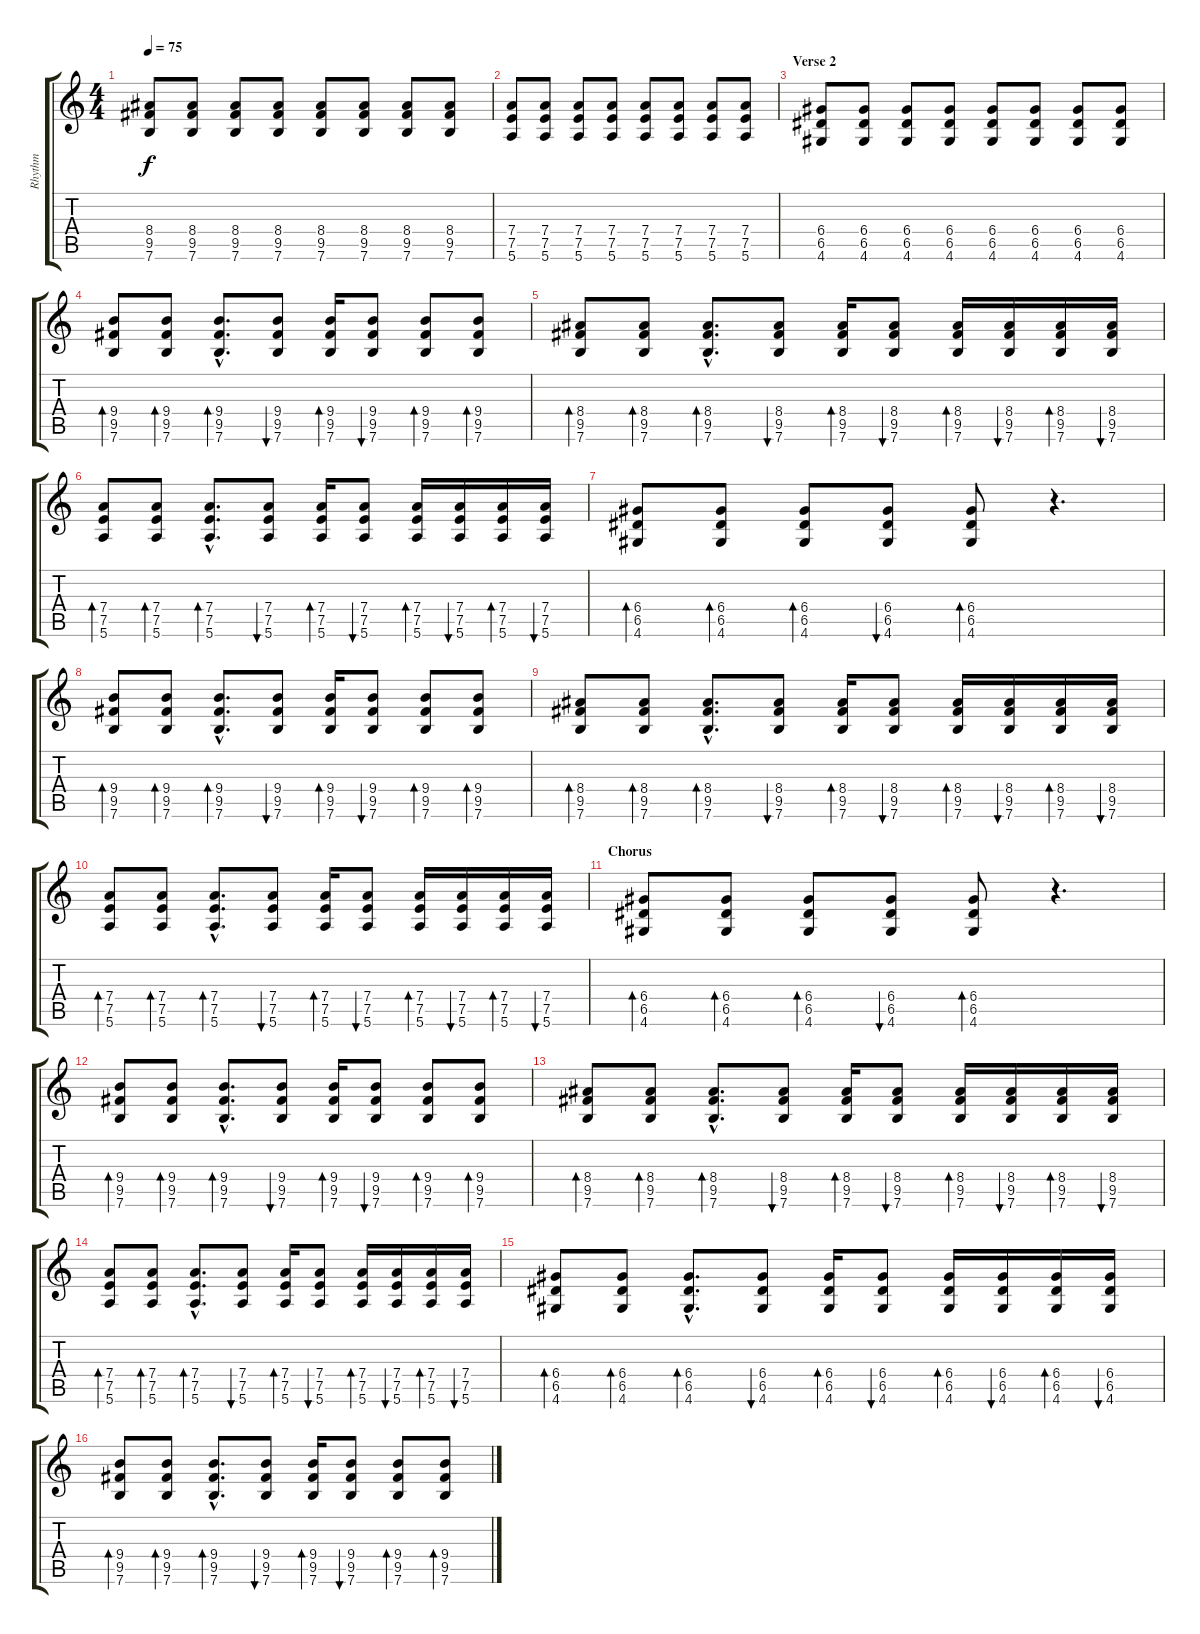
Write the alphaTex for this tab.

\track ("Rhythm" "Rhythm") {instrument electricguitarmuted}
\staff {score tabs}
\tuning (E4 B3 G3 D3 A2 E2) {hide}
\ts (4 4)
\tempo 75
\clef g2
\ks c
(8.4 9.5 7.6).8{dy f} (8.4 9.5 7.6).8 (8.4 9.5 7.6).8 (8.4 9.5 7.6).8 (8.4 9.5 7.6).8 (8.4 9.5 7.6).8 (8.4 9.5 7.6).8 (8.4 9.5 7.6).8 |
(7.4 7.5 5.6).8 (7.4 7.5 5.6).8 (7.4 7.5 5.6).8 (7.4 7.5 5.6).8 (7.4 7.5 5.6).8 (7.4 7.5 5.6).8 (7.4 7.5 5.6).8 (7.4 7.5 5.6).8 |
\section ("" "Verse 2")
(6.4 6.5 4.6).8 (6.4 6.5 4.6).8 (6.4 6.5 4.6).8 (6.4 6.5 4.6).8 (6.4 6.5 4.6).8 (6.4 6.5 4.6).8 (6.4 6.5 4.6).8 (6.4 6.5 4.6).8 |
(9.4 9.5 7.6).8{bd 60 volume 9 instrument acousticguitarsteel} (9.4 9.5 7.6).8{bd 60} (9.4{hac} 9.5{hac} 7.6{hac}).8{d bd 60} (9.4 9.5 7.6).8{bu 60} (9.4 9.5 7.6).16{bd 60} (9.4 9.5 7.6).8{bu 60} (9.4 9.5 7.6).8{bd 60} (9.4 9.5 7.6).8{bd 60} |
(8.4 9.5 7.6).8{bd 60} (8.4 9.5 7.6).8{bd 60} (8.4{hac} 9.5{hac} 7.6{hac}).8{d bd 60} (8.4 9.5 7.6).8{bu 60} (8.4 9.5 7.6).16{bd 60} (8.4 9.5 7.6).8{bu 60} (8.4 9.5 7.6).16{bd 60} (8.4 9.5 7.6).16{bu 60} (8.4 9.5 7.6).16{bd 60} (8.4 9.5 7.6).16{bu 60} |
(7.4 7.5 5.6).8{bd 60} (7.4 7.5 5.6).8{bd 60} (7.4{hac} 7.5{hac} 5.6{hac}).8{d bd 60} (7.4 7.5 5.6).8{bu 60} (7.4 7.5 5.6).16{bd 60} (7.4 7.5 5.6).8{bu 60} (7.4 7.5 5.6).16{bd 60} (7.4 7.5 5.6).16{bu 60} (7.4 7.5 5.6).16{bd 60} (7.4 7.5 5.6).16{bu 60} |
(6.4 6.5 4.6).8{bd 60} (6.4 6.5 4.6).8{bd 60} (6.4 6.5 4.6).8{bd 60} (6.4 6.5 4.6).8{bu 60} (6.4 6.5 4.6).8{bd 60} r.4{d} |
(9.4 9.5 7.6).8{bd 60} (9.4 9.5 7.6).8{bd 60} (9.4{hac} 9.5{hac} 7.6{hac}).8{d bd 60} (9.4 9.5 7.6).8{bu 60} (9.4 9.5 7.6).16{bd 60} (9.4 9.5 7.6).8{bu 60} (9.4 9.5 7.6).8{bd 60} (9.4 9.5 7.6).8{bd 60} |
(8.4 9.5 7.6).8{bd 60} (8.4 9.5 7.6).8{bd 60} (8.4{hac} 9.5{hac} 7.6{hac}).8{d bd 60} (8.4 9.5 7.6).8{bu 60} (8.4 9.5 7.6).16{bd 60} (8.4 9.5 7.6).8{bu 60} (8.4 9.5 7.6).16{bd 60} (8.4 9.5 7.6).16{bu 60} (8.4 9.5 7.6).16{bd 60} (8.4 9.5 7.6).16{bu 60} |
(7.4 7.5 5.6).8{bd 60} (7.4 7.5 5.6).8{bd 60} (7.4{hac} 7.5{hac} 5.6{hac}).8{d bd 60} (7.4 7.5 5.6).8{bu 60} (7.4 7.5 5.6).16{bd 60} (7.4 7.5 5.6).8{bu 60} (7.4 7.5 5.6).16{bd 60} (7.4 7.5 5.6).16{bu 60} (7.4 7.5 5.6).16{bd 60} (7.4 7.5 5.6).16{bu 60} |
\section ("" "Chorus")
(6.4 6.5 4.6).8{bd 60} (6.4 6.5 4.6).8{bd 60} (6.4 6.5 4.6).8{bd 60} (6.4 6.5 4.6).8{bu 60} (6.4 6.5 4.6).8{bd 60} r.4{d} |
(9.4 9.5 7.6).8{bd 60 volume 11} (9.4 9.5 7.6).8{bd 60} (9.4{hac} 9.5{hac} 7.6{hac}).8{d bd 60} (9.4 9.5 7.6).8{bu 60} (9.4 9.5 7.6).16{bd 60} (9.4 9.5 7.6).8{bu 60} (9.4 9.5 7.6).8{bd 60} (9.4 9.5 7.6).8{bd 60} |
(8.4 9.5 7.6).8{bd 60} (8.4 9.5 7.6).8{bd 60} (8.4{hac} 9.5{hac} 7.6{hac}).8{d bd 60} (8.4 9.5 7.6).8{bu 60} (8.4 9.5 7.6).16{bd 60} (8.4 9.5 7.6).8{bu 60} (8.4 9.5 7.6).16{bd 60} (8.4 9.5 7.6).16{bu 60} (8.4 9.5 7.6).16{bd 60} (8.4 9.5 7.6).16{bu 60} |
(7.4 7.5 5.6).8{bd 60} (7.4 7.5 5.6).8{bd 60} (7.4{hac} 7.5{hac} 5.6{hac}).8{d bd 60} (7.4 7.5 5.6).8{bu 60} (7.4 7.5 5.6).16{bd 60} (7.4 7.5 5.6).8{bu 60} (7.4 7.5 5.6).16{bd 60} (7.4 7.5 5.6).16{bu 60} (7.4 7.5 5.6).16{bd 60} (7.4 7.5 5.6).16{bu 60} |
(6.4 6.5 4.6).8{bd 60} (6.4 6.5 4.6).8{bd 60} (6.4{hac} 6.5{hac} 4.6{hac}).8{d bd 60} (6.4 6.5 4.6).8{bu 60} (6.4 6.5 4.6).16{bd 60} (6.4 6.5 4.6).8{bu 60} (6.4 6.5 4.6).16{bd 60} (6.4 6.5 4.6).16{bu 60} (6.4 6.5 4.6).16{bd 60} (6.4 6.5 4.6).16{bu 60} |
(9.4 9.5 7.6).8{bd 60} (9.4 9.5 7.6).8{bd 60} (9.4{hac} 9.5{hac} 7.6{hac}).8{d bd 60} (9.4 9.5 7.6).8{bu 60} (9.4 9.5 7.6).16{bd 60} (9.4 9.5 7.6).8{bu 60} (9.4 9.5 7.6).8{bd 60} (9.4 9.5 7.6).8{bd 60}
